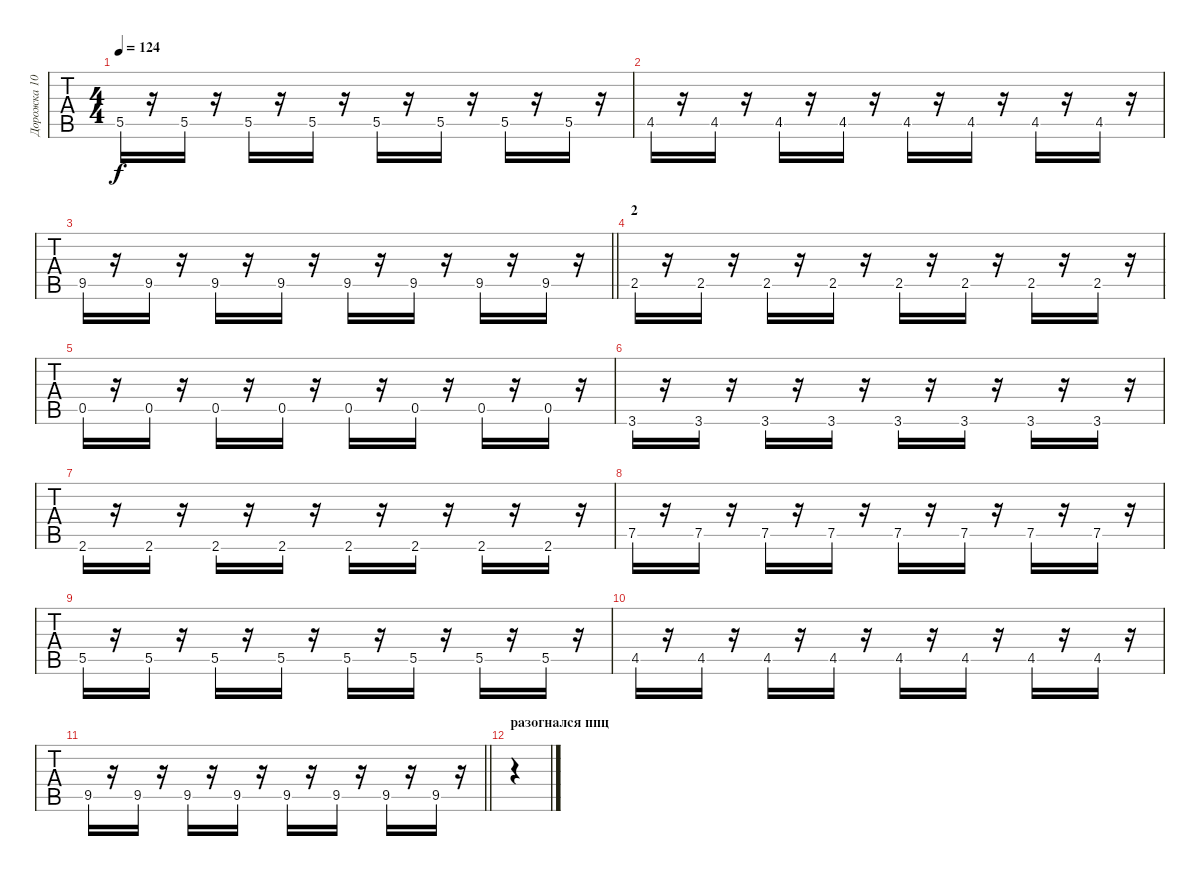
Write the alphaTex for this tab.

\track ("Дорожка 10" "Дорожка 10") {instrument distortionguitar}
\staff {tabs}
\tuning (D4 A3 F3 C3 G2 D2) {hide}
\ts (4 4)
\tempo 124
\clef g2
\ks c
5.5.16{dy f} r.16 5.5.16 r.16 5.5.16 r.16 5.5.16 r.16 5.5.16 r.16 5.5.16 r.16 5.5.16 r.16 5.5.16 r.16 |
4.5.16 r.16 4.5.16 r.16 4.5.16 r.16 4.5.16 r.16 4.5.16 r.16 4.5.16 r.16 4.5.16 r.16 4.5.16 r.16 |
\barLineRight lightlight
9.5.16 r.16 9.5.16 r.16 9.5.16 r.16 9.5.16 r.16 9.5.16 r.16 9.5.16 r.16 9.5.16 r.16 9.5.16 r.16 |
\section ("" "2")
2.5.16{balance 8} r.16 2.5.16 r.16 2.5.16 r.16 2.5.16 r.16 2.5.16 r.16 2.5.16 r.16 2.5.16 r.16 2.5.16 r.16 |
0.5.16 r.16 0.5.16 r.16 0.5.16 r.16 0.5.16 r.16 0.5.16 r.16 0.5.16 r.16 0.5.16 r.16 0.5.16 r.16 |
3.6.16 r.16 3.6.16 r.16 3.6.16 r.16 3.6.16 r.16 3.6.16 r.16 3.6.16 r.16 3.6.16 r.16 3.6.16 r.16 |
2.6.16 r.16 2.6.16 r.16 2.6.16 r.16 2.6.16 r.16 2.6.16 r.16 2.6.16 r.16 2.6.16 r.16 2.6.16 r.16 |
7.5.16 r.16 7.5.16 r.16 7.5.16 r.16 7.5.16 r.16 7.5.16 r.16 7.5.16 r.16 7.5.16 r.16 7.5.16 r.16 |
5.5.16 r.16 5.5.16 r.16 5.5.16 r.16 5.5.16 r.16 5.5.16 r.16 5.5.16 r.16 5.5.16 r.16 5.5.16 r.16 |
4.5.16 r.16 4.5.16 r.16 4.5.16 r.16 4.5.16 r.16 4.5.16 r.16 4.5.16 r.16 4.5.16 r.16 4.5.16 r.16 |
\barLineRight lightlight
9.5.16 r.16 9.5.16 r.16 9.5.16 r.16 9.5.16 r.16 9.5.16 r.16 9.5.16 r.16 9.5.16 r.16 9.5.16 r.16 |
\section ("" "разогнался ппц")
